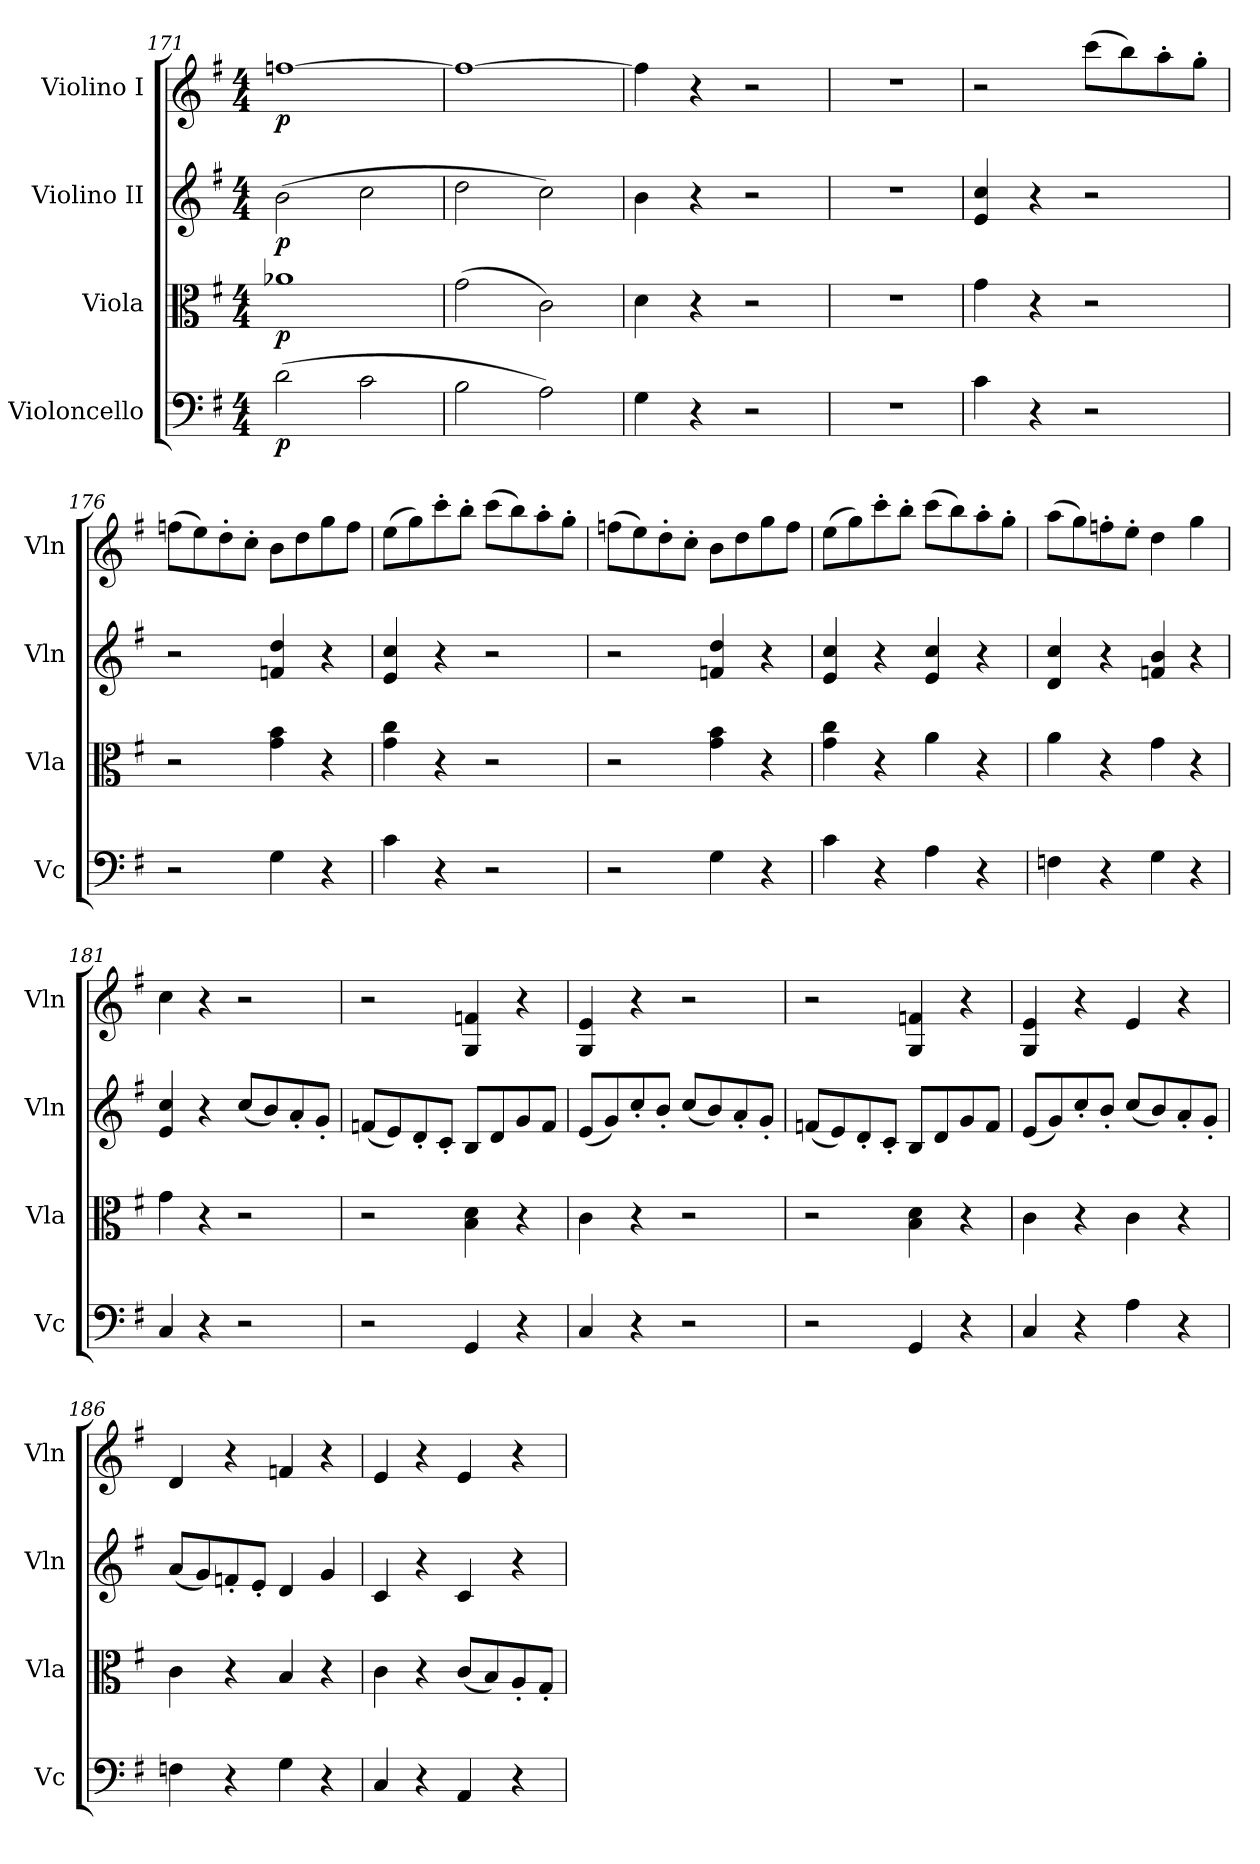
**kern	**dynam	**kern	**dynam	**kern	**dynam	**kern	**dynam
*part4	*part4	*part3	*part3	*part2	*part2	*part1	*part1
*staff4	*staff4	*staff3	*staff3	*staff2	*staff2	*staff1	*staff1
*I"Violoncello	*	*I"Viola	*	*I"Violino II	*	*I"Violino I	*
*I'Vc	*	*I'Vla	*	*I'Vln	*	*I'Vln	*
*clefF4	*	*clefC3	*	*clefG2	*	*clefG2	*
*k[f#]	*	*k[f#]	*	*k[f#]	*	*k[f#]	*
*G:	*	*G:	*	*G:	*	*G:	*
*M4/4	*	*M4/4	*	*M4/4	*	*M4/4	*
=171	=171	=171	=171	=171	=171	=171	=171
(2d	p	1a-X	p	(2b	p	[1ffn	p
2c	.	.	.	2cc	.	.	.
=172	=172	=172	=172	=172	=172	=172	=172
2B	.	(2g	.	2dd	.	1ff_	.
2A)	.	2c)	.	2cc)	.	.	.
=173	=173	=173	=173	=173	=173	=173	=173
4G	.	4d	.	4b	.	4ff]	.
4r	.	4r	.	4r	.	4r	.
2r	.	2r	.	2r	.	2r	.
=174	=174	=174	=174	=174	=174	=174	=174
1r	.	1r	.	1r	.	1r	.
=175	=175	=175	=175	=175	=175	=175	=175
4c	.	4g	.	4cc 4e	.	2r	.
4r	.	4r	.	4r	.	.	.
2r	.	2r	.	2r	.	(8cccL	.
.	.	.	.	.	.	8bb)	.
.	.	.	.	.	.	8aa'	.
.	.	.	.	.	.	8gg'J	.
=176	=176	=176	=176	=176	=176	=176	=176
2r	.	2r	.	2r	.	(8ffnL	.
.	.	.	.	.	.	8ee)	.
.	.	.	.	.	.	8dd'	.
.	.	.	.	.	.	8cc'J	.
4G	.	4b 4g	.	4dd 4fn	.	8bL	.
.	.	.	.	.	.	8dd	.
4r	.	4r	.	4r	.	8gg	.
.	.	.	.	.	.	8ffJ	.
!!LO:LB:g=z
=177	=177	=177	=177	=177	=177	=177	=177
4c	.	4cc 4g	.	4cc 4e	.	(8eeL	.
.	.	.	.	.	.	8gg)	.
4r	.	4r	.	4r	.	8ccc'	.
.	.	.	.	.	.	8bb'J	.
2r	.	2r	.	2r	.	(8cccL	.
.	.	.	.	.	.	8bb)	.
.	.	.	.	.	.	8aa'	.
.	.	.	.	.	.	8gg'J	.
=178	=178	=178	=178	=178	=178	=178	=178
2r	.	2r	.	2r	.	(8ffnL	.
.	.	.	.	.	.	8ee)	.
.	.	.	.	.	.	8dd'	.
.	.	.	.	.	.	8cc'J	.
4G	.	4b 4g	.	4dd 4fn	.	8bL	.
.	.	.	.	.	.	8dd	.
4r	.	4r	.	4r	.	8gg	.
.	.	.	.	.	.	8ffJ	.
=179	=179	=179	=179	=179	=179	=179	=179
4c	.	4cc 4g	.	4cc 4e	.	(8eeL	.
.	.	.	.	.	.	8gg)	.
4r	.	4r	.	4r	.	8ccc'	.
.	.	.	.	.	.	8bb'J	.
4A	.	4a	.	4cc 4e	.	(8cccL	.
.	.	.	.	.	.	8bb)	.
4r	.	4r	.	4r	.	8aa'	.
.	.	.	.	.	.	8gg'J	.
=180	=180	=180	=180	=180	=180	=180	=180
4Fn	.	4a	.	4cc 4d	.	(8aaL	.
.	.	.	.	.	.	8gg)	.
4r	.	4r	.	4r	.	8ffn'	.
.	.	.	.	.	.	8ee'J	.
4G	.	4g	.	4b 4fn	.	4dd	.
4r	.	4r	.	4r	.	4gg	.
=181	=181	=181	=181	=181	=181	=181	=181
4C	.	4g	.	4cc 4e	.	4cc	.
4r	.	4r	.	4r	.	4r	.
2r	.	2r	.	(8ccL	.	2r	.
.	.	.	.	8b)	.	.	.
.	.	.	.	8a'	.	.	.
.	.	.	.	8g'J	.	.	.
=182	=182	=182	=182	=182	=182	=182	=182
2r	.	2r	.	(8fnL	.	2r	.
.	.	.	.	8e)	.	.	.
.	.	.	.	8d'	.	.	.
.	.	.	.	8c'J	.	.	.
4GG	.	4d 4B	.	8BL	.	4fn 4G	.
.	.	.	.	8d	.	.	.
4r	.	4r	.	8g	.	4r	.
.	.	.	.	8fJ	.	.	.
!!LO:PB:g=z
=183	=183	=183	=183	=183	=183	=183	=183
4C	.	4c	.	(8eL	.	4e 4G	.
.	.	.	.	8g)	.	.	.
4r	.	4r	.	8cc'	.	4r	.
.	.	.	.	8b'J	.	.	.
2r	.	2r	.	(8ccL	.	2r	.
.	.	.	.	8b)	.	.	.
.	.	.	.	8a'	.	.	.
.	.	.	.	8g'J	.	.	.
=184	=184	=184	=184	=184	=184	=184	=184
2r	.	2r	.	(8fnL	.	2r	.
.	.	.	.	8e)	.	.	.
.	.	.	.	8d'	.	.	.
.	.	.	.	8c'J	.	.	.
4GG	.	4d 4B	.	8BL	.	4fn 4G	.
.	.	.	.	8d	.	.	.
4r	.	4r	.	8g	.	4r	.
.	.	.	.	8fJ	.	.	.
=185	=185	=185	=185	=185	=185	=185	=185
4C	.	4c	.	(8eL	.	4e 4G	.
.	.	.	.	8g)	.	.	.
4r	.	4r	.	8cc'	.	4r	.
.	.	.	.	8b'J	.	.	.
4A	.	4c	.	(8ccL	.	4e	.
.	.	.	.	8b)	.	.	.
4r	.	4r	.	8a'	.	4r	.
.	.	.	.	8g'J	.	.	.
=186	=186	=186	=186	=186	=186	=186	=186
4Fn	.	4c	.	(8aL	.	4d	.
.	.	.	.	8g)	.	.	.
4r	.	4r	.	8fn'	.	4r	.
.	.	.	.	8e'J	.	.	.
4G	.	4B	.	4d	.	4fn	.
4r	.	4r	.	4g	.	4r	.
=187	=187	=187	=187	=187	=187	=187	=187
4C	.	4c	.	4c	.	4e	.
4r	.	4r	.	4r	.	4r	.
4AA	.	(8cL	.	4c	.	4e	.
.	.	8B)	.	.	.	.	.
4r	.	8A'	.	4r	.	4r	.
.	.	8G'J	.	.	.	.	.
=	=	=	=	=	=	=	=
*-	*-	*-	*-	*-	*-	*-	*-
